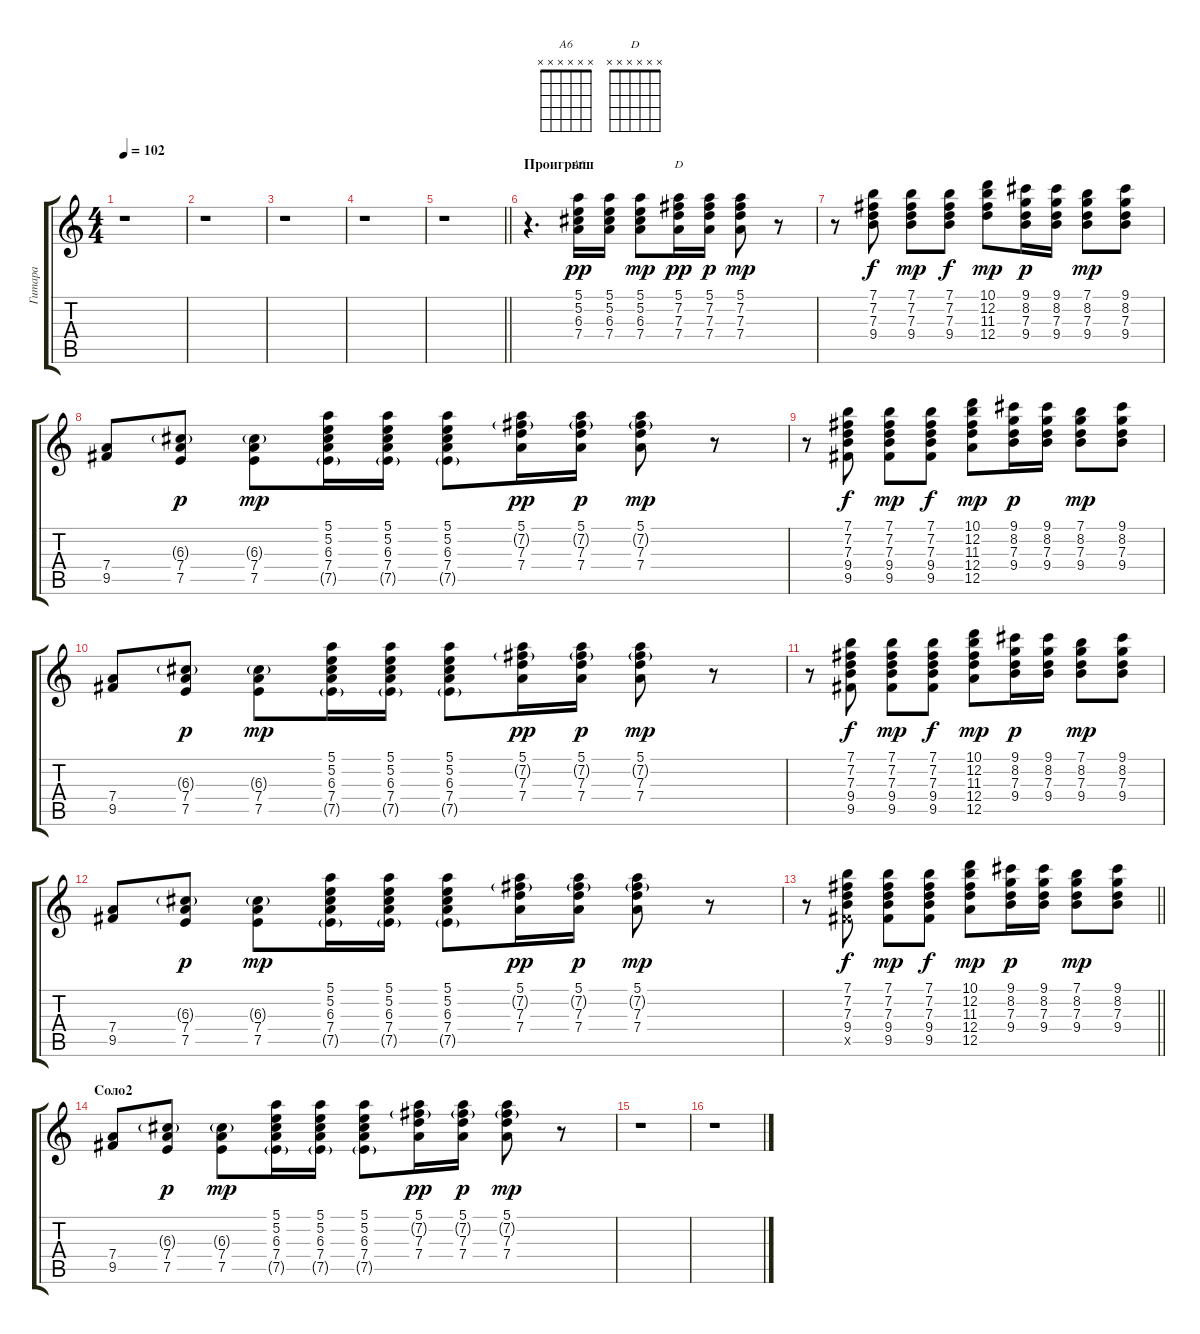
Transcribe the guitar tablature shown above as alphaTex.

\track ("Гитара" "Гитара") {instrument electricguitarclean}
\staff {score tabs}
\tuning (E4 B3 G3 D3 A2 E2) {hide}
\chord ("A6" x x x x x x)
\chord ("D" x x x x x x)
\ts (4 4)
\tempo 102
\clef g2
\ks c
r.1{dy mp} |
r.1 |
r.1 |
r.1 |
\barLineRight lightlight
r.1 |
\section ("" "Проигрыш")
r.4{d} (5.1 5.2 6.3 7.4).16{ch "A6" dy pp} (5.1 5.2 6.3 7.4).16 (5.1 5.2 6.3 7.4).8{dy mp} (5.1 7.2 7.3 7.4).16{ch "D" dy pp} (5.1 7.2 7.3 7.4).16{dy p} (5.1 7.2 7.3 7.4).8{dy mp} r.8 |
r.8 (7.1 7.2 7.3 9.4).8{dy f} (7.1 7.2 7.3 9.4).8{dy mp} (7.1 7.2 7.3 9.4).8{dy f} (10.1 12.2 11.3 12.4).8{dy mp} (9.1 8.2 7.3 9.4).16{dy p} (9.1 8.2 7.3 9.4).16 (7.1 8.2 7.3 9.4).8{dy mp} (9.1 8.2 7.3 9.4).8 |
(7.4 9.5).8 (6.3{g} 7.4 7.5).8{dy p} (6.3{g} 7.4 7.5).8{dy mp} (5.1 5.2 6.3 7.4 7.5{g}).16 (5.1 5.2 6.3 7.4 7.5{g}).16 (5.1 5.2 6.3 7.4 7.5{g}).8 (5.1 7.2{g} 7.3 7.4).16{dy pp} (5.1 7.2{g} 7.3 7.4).16{dy p} (5.1 7.2{g} 7.3 7.4).8{dy mp} r.8 |
r.8 (7.1 7.2 7.3 9.4 9.5).8{dy f} (7.1 7.2 7.3 9.4 9.5).8{dy mp} (7.1 7.2 7.3 9.4 9.5).8{dy f} (10.1 12.2 11.3 12.4 12.5).8{dy mp} (9.1 8.2 7.3 9.4).16{dy p} (9.1 8.2 7.3 9.4).16 (7.1 8.2 7.3 9.4).8{dy mp} (9.1 8.2 7.3 9.4).8 |
(7.4 9.5).8 (6.3{g} 7.4 7.5).8{dy p} (6.3{g} 7.4 7.5).8{dy mp} (5.1 5.2 6.3 7.4 7.5{g}).16 (5.1 5.2 6.3 7.4 7.5{g}).16 (5.1 5.2 6.3 7.4 7.5{g}).8 (5.1 7.2{g} 7.3 7.4).16{dy pp} (5.1 7.2{g} 7.3 7.4).16{dy p} (5.1 7.2{g} 7.3 7.4).8{dy mp} r.8 |
r.8 (7.1 7.2 7.3 9.4 9.5).8{dy f} (7.1 7.2 7.3 9.4 9.5).8{dy mp} (7.1 7.2 7.3 9.4 9.5).8{dy f} (10.1 12.2 11.3 12.4 12.5).8{dy mp} (9.1 8.2 7.3 9.4).16{dy p} (9.1 8.2 7.3 9.4).16 (7.1 8.2 7.3 9.4).8{dy mp} (9.1 8.2 7.3 9.4).8 |
(7.4 9.5).8 (6.3{g} 7.4 7.5).8{dy p} (6.3{g} 7.4 7.5).8{dy mp} (5.1 5.2 6.3 7.4 7.5{g}).16 (5.1 5.2 6.3 7.4 7.5{g}).16 (5.1 5.2 6.3 7.4 7.5{g}).8 (5.1 7.2{g} 7.3 7.4).16{dy pp} (5.1 7.2{g} 7.3 7.4).16{dy p} (5.1 7.2{g} 7.3 7.4).8{dy mp} r.8 |
\barLineRight lightlight
r.8 (7.1 7.2 7.3 9.4 9.5{x}).8{dy f} (7.1 7.2 7.3 9.4 9.5).8{dy mp} (7.1 7.2 7.3 9.4 9.5).8{dy f} (10.1 12.2 11.3 12.4 12.5).8{dy mp} (9.1 8.2 7.3 9.4).16{dy p} (9.1 8.2 7.3 9.4).16 (7.1 8.2 7.3 9.4).8{dy mp} (9.1 8.2 7.3 9.4).8 |
\section ("" "Соло2")
(7.4 9.5).8 (6.3{g} 7.4 7.5).8{dy p} (6.3{g} 7.4 7.5).8{dy mp} (5.1 5.2 6.3 7.4 7.5{g}).16 (5.1 5.2 6.3 7.4 7.5{g}).16 (5.1 5.2 6.3 7.4 7.5{g}).8 (5.1 7.2{g} 7.3 7.4).16{dy pp} (5.1 7.2{g} 7.3 7.4).16{dy p} (5.1 7.2{g} 7.3 7.4).8{dy mp} r.8 |
r.1 |
r.1
